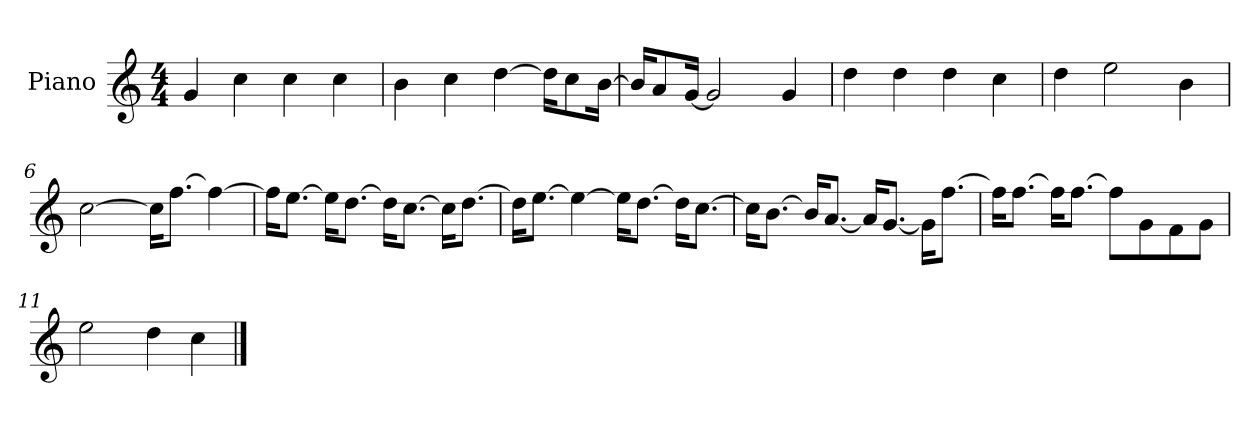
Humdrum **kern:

**kern
*part1
*staff1
*I"Piano
*I'P-no
*clefG2
*k[]
*M4/4
*MM90
=1
4g/
4cc\
4cc\
4cc\
=2
4b\
4cc\
[4dd\
16dd\KL]
8cc\
[16b\Jk
=3
16b/KL]
8a/
[16g/Jk
2g/]
4g/
=4
4dd\
4dd\
4dd\
4cc\
=5
4dd\
2ee\
4b\
=6
[2cc\
16cc\KL]
[8.ff\J
4ff\_
=7
16ff\KL]
[8.ee\J
16ee\KL]
[8.dd\J
16dd\KL]
[8.cc\J
16cc\KL]
[8.dd\J
!!LO:LB:g=z
=8
16dd\KL]
[8.ee\J
4ee\_
16ee\KL]
[8.dd\J
16dd\KL]
[8.cc\J
=9
16cc\KL]
[8.b\J
16b/KL]
[8.a/J
16a/KL]
[8.g/J
16g\KL]
[8.ff\J
=10
16ff\KL]
[8.ff\J
16ff\KL]
[8.ff\J
8ff\L]
8g\
8f\
8g\J
=11
2ee\
4dd\
4cc\
==
*-
